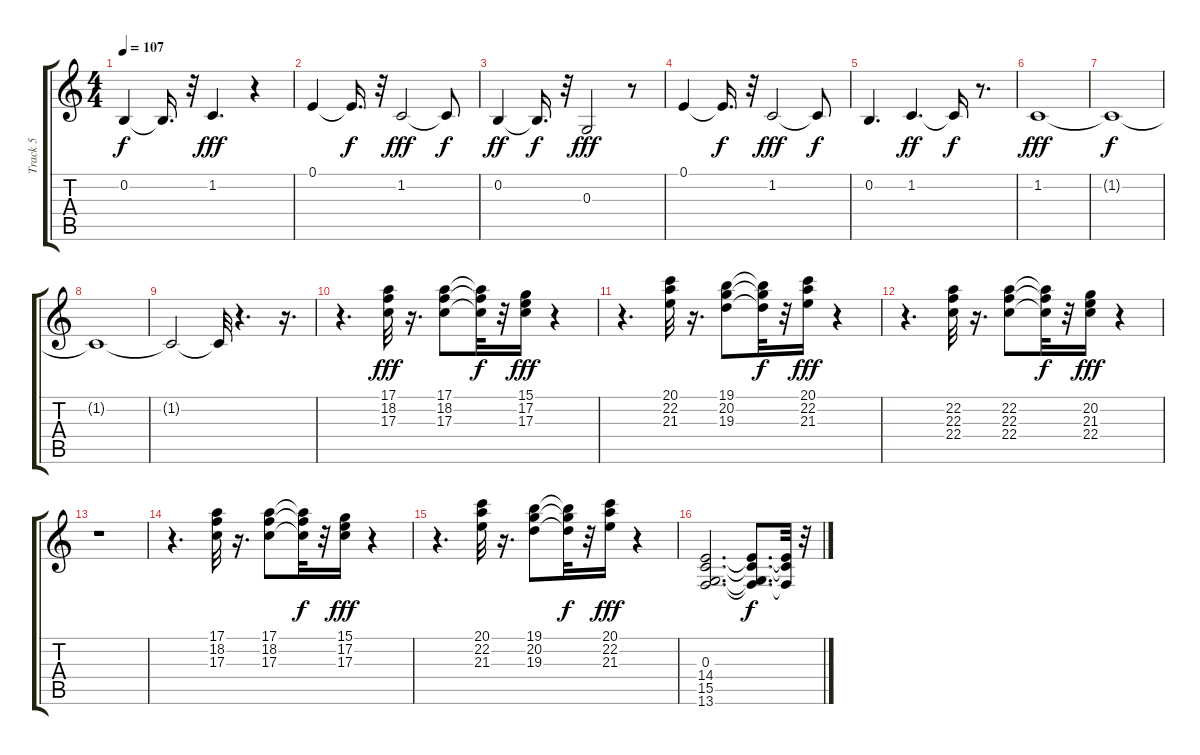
\track ("Track 5" "Track 5") {instrument acousticgrandpiano}
\staff {score tabs}
\tuning (E4 B3 G3 D3 A2 E2) {hide}
\ts (4 4)
\tempo 107
\clef g2
\ks c
0.2.4{dy f} 0.2{t}.16{d} r.32 1.2.4{d dy fff} r.4 |
0.1.4 0.1{t}.16{d dy f} r.32 1.2.2{dy fff} 1.2{t}.8{dy f} |
0.2.4{dy ff} 0.2{t}.16{d dy f} r.32 0.3.2{dy fff} r.8 |
0.1.4 0.1{t}.16{d dy f} r.32 1.2.2{dy fff} 1.2{t}.8{dy f} |
0.2.4{d} 1.2.4{d dy ff} 1.2{t}.16{dy f} r.8{d} |
1.2.1{dy fff} |
1.2{t}.1{dy f} |
1.2{t}.1 |
1.2{t}.2 1.2{t}.32 r.4{d} r.16{d} |
r.4{d} (17.1 18.2 17.3).32{dy fff} r.16{d} (17.1 18.2 17.3).8 (17.1{t} 18.2{t} 17.3{t}).32{dy f} r.32 (15.1 17.2 17.3).16{dy fff} r.4 |
r.4{d} (20.1 22.2 21.3).32 r.16{d} (19.1 20.2 19.3).8 (19.1{t} 20.2{t} 19.3{t}).32{dy f} r.32 (20.1 22.2 21.3).16{dy fff} r.4 |
r.4{d} (22.2 22.3 22.4).32 r.16{d} (22.2 22.3 22.4).8 (22.2{t} 22.3{t} 22.4{t}).32{dy f} r.32 (20.2 21.3 22.4).16{dy fff} r.4 |
r.1 |
r.4{d} (17.1 18.2 17.3).32 r.16{d} (17.1 18.2 17.3).8 (17.1{t} 18.2{t} 17.3{t}).32{dy f} r.32 (15.1 17.2 17.3).16{dy fff} r.4 |
r.4{d} (20.1 22.2 21.3).32 r.16{d} (19.1 20.2 19.3).8 (19.1{t} 20.2{t} 19.3{t}).32{dy f} r.32 (20.1 22.2 21.3).16{dy fff} r.4 |
(0.3 14.4 15.5 13.6).2{d} (0.3{t} 14.4{t} 15.5{t} 13.6{t}).8{d dy f} (14.4{t} 15.5{t} 13.6{t}).32 r.32
